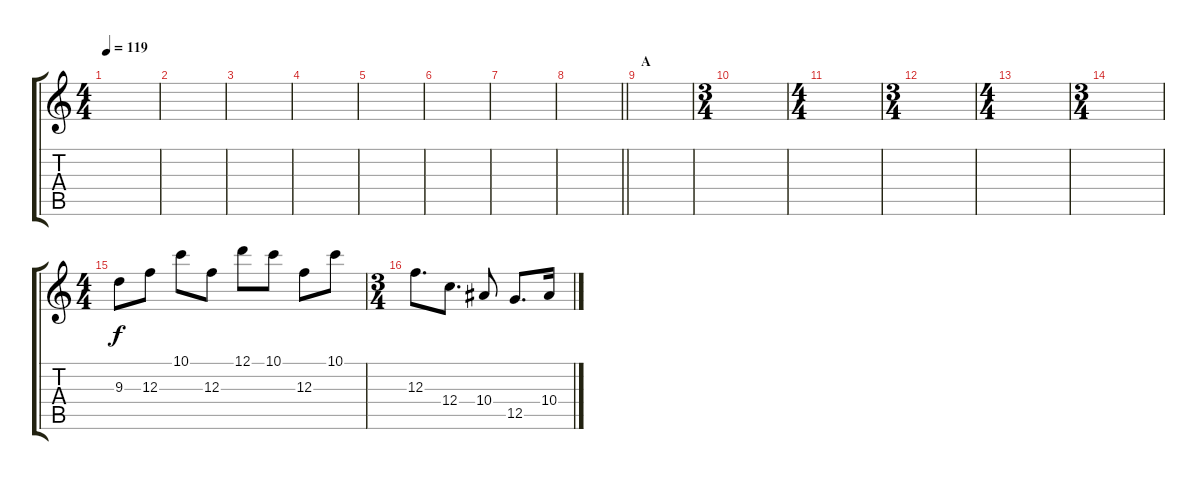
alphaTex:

\track "" {instrument overdrivenguitar}
\staff {score tabs}
\tuning (D4 A3 F3 C3 G2 C2) {hide}
\ts (4 4)
\tempo 119
\clef g2
\ks c
|
|
|
|
|
|
|
\barLineRight lightlight
|
\section ("" "A")
|
\ts (3 4)
|
\ts (4 4)
|
\ts (3 4)
|
\ts (4 4)
|
\ts (3 4)
|
\ts (4 4)
9.3.8{instrument musicbox} 12.3.8 10.1.8 12.3.8 12.1.8 10.1.8 12.3.8 10.1.8 |
\ts (3 4)
12.3.8{d} 12.4.8{d} 10.4.8 12.5.8{d} 10.4.16
